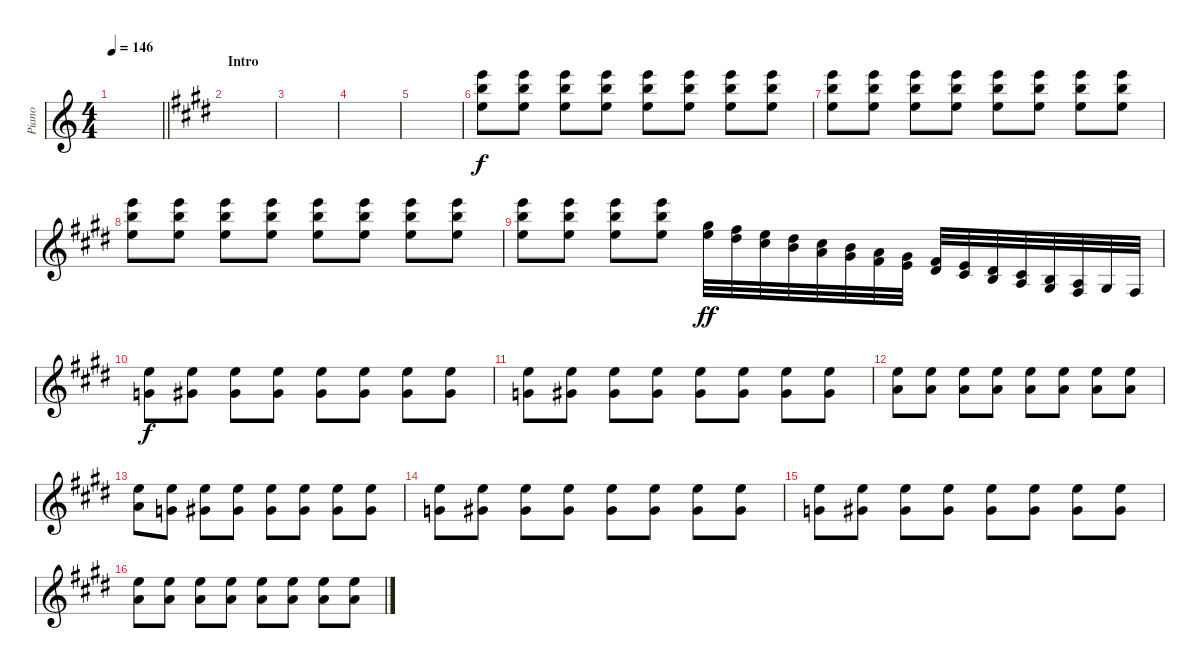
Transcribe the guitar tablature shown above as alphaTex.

\track ("Piano" "Piano") {instrument brightacousticpiano}
\staff {score}
\tuning (E5 B4 G4 D4 A3 E3) {hide}
\ts (4 4)
\tempo 146
\clef g2
\barLineRight lightlight
\ks c
|
\section ("" "Intro")
\ks e
|
|
|
|
(12.1 12.2 14.4).8 (12.1 12.2 14.4).8 (12.1 12.2 14.4).8 (12.1 12.2 14.4).8 (12.1 12.2 14.4).8 (12.1 12.2 14.4).8 (12.1 12.2 14.4).8 (12.1 12.2 14.4).8 |
(12.1 12.2 14.4).8 (12.1 12.2 14.4).8 (12.1 12.2 14.4).8 (12.1 12.2 14.4).8 (12.1 12.2 14.4).8 (12.1 12.2 14.4).8 (12.1 12.2 14.4).8 (12.1 12.2 14.4).8 |
(12.1 12.2 14.4).8 (12.1 12.2 14.4).8 (12.1 12.2 14.4).8 (12.1 12.2 14.4).8 (12.1 12.2 14.4).8 (12.1 12.2 14.4).8 (12.1 12.2 14.4).8 (12.1 12.2 14.4).8 |
(12.1 12.2 14.4).8 (12.1 12.2 14.4).8 (12.1 12.2 14.4).8 (12.1 12.2 14.4).8 (13.3 14.4).32{dy ff} (11.3 13.4).32 (0.1 11.4).32 (8.3 9.4).32 (6.3 7.4).32 (0.2 6.4).32 (2.3 4.4).32 (1.3 2.4).32 (4.4 6.5).32 (2.4 4.5).32 (1.4 2.5).32 (4.5 5.6).32 (2.5 4.6).32 (0.5 2.6).32 4.6.32 2.6.32 |
(0.1 0.3).8{dy f} (0.1 1.3).8 (0.1 1.3).8 (0.1 1.3).8 (0.1 1.3).8 (0.1 1.3).8 (0.1 1.3).8 (0.1 1.3).8 |
(0.1 0.3).8 (0.1 1.3).8 (0.1 1.3).8 (0.1 1.3).8 (0.1 1.3).8 (0.1 1.3).8 (0.1 1.3).8 (0.1 1.3).8 |
(0.1 2.3).8 (0.1 2.3).8 (0.1 2.3).8 (0.1 2.3).8 (0.1 2.3).8 (0.1 2.3).8 (0.1 2.3).8 (0.1 2.3).8 |
(0.1 2.3).8 (0.1 0.3).8 (0.1 1.3).8 (0.1 1.3).8 (0.1 1.3).8 (0.1 1.3).8 (0.1 1.3).8 (0.1 1.3).8 |
(0.1 0.3).8 (0.1 1.3).8 (0.1 1.3).8 (0.1 1.3).8 (0.1 1.3).8 (0.1 1.3).8 (0.1 1.3).8 (0.1 1.3).8 |
(0.1 0.3).8 (0.1 1.3).8 (0.1 1.3).8 (0.1 1.3).8 (0.1 1.3).8 (0.1 1.3).8 (0.1 1.3).8 (0.1 1.3).8 |
(0.1 2.3).8 (0.1 2.3).8 (0.1 2.3).8 (0.1 2.3).8 (0.1 2.3).8 (0.1 2.3).8 (0.1 2.3).8 (0.1 2.3).8
